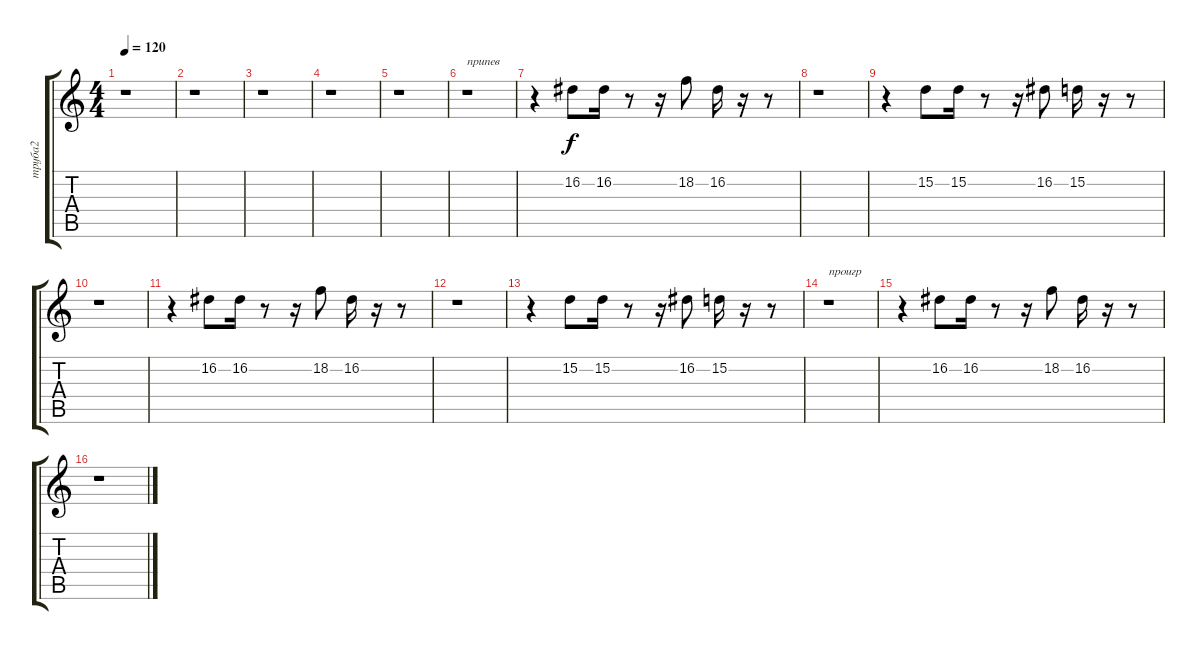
\track ("труба2" "труба2") {instrument trombone}
\staff {score tabs}
\tuning (E4 B3 G3 D3 A2 E2) {hide}
\ts (4 4)
\tempo 120
\clef g2
\ks c
r.1{dy f} |
r.1 |
r.1 |
r.1 |
r.1 |
r.1{txt "припев"} |
r.4 16.2.8 16.2.16 r.8 r.16 18.2.8 16.2.16 r.16 r.8 |
r.1 |
r.4 15.2.8 15.2.16 r.8 r.16 16.2.8 15.2.16 r.16 r.8 |
r.1 |
r.4 16.2.8 16.2.16 r.8 r.16 18.2.8 16.2.16 r.16 r.8 |
r.1 |
r.4 15.2.8 15.2.16 r.8 r.16 16.2.8 15.2.16 r.16 r.8 |
r.1{txt "проигр"} |
r.4 16.2.8 16.2.16 r.8 r.16 18.2.8 16.2.16 r.16 r.8 |
r.1
